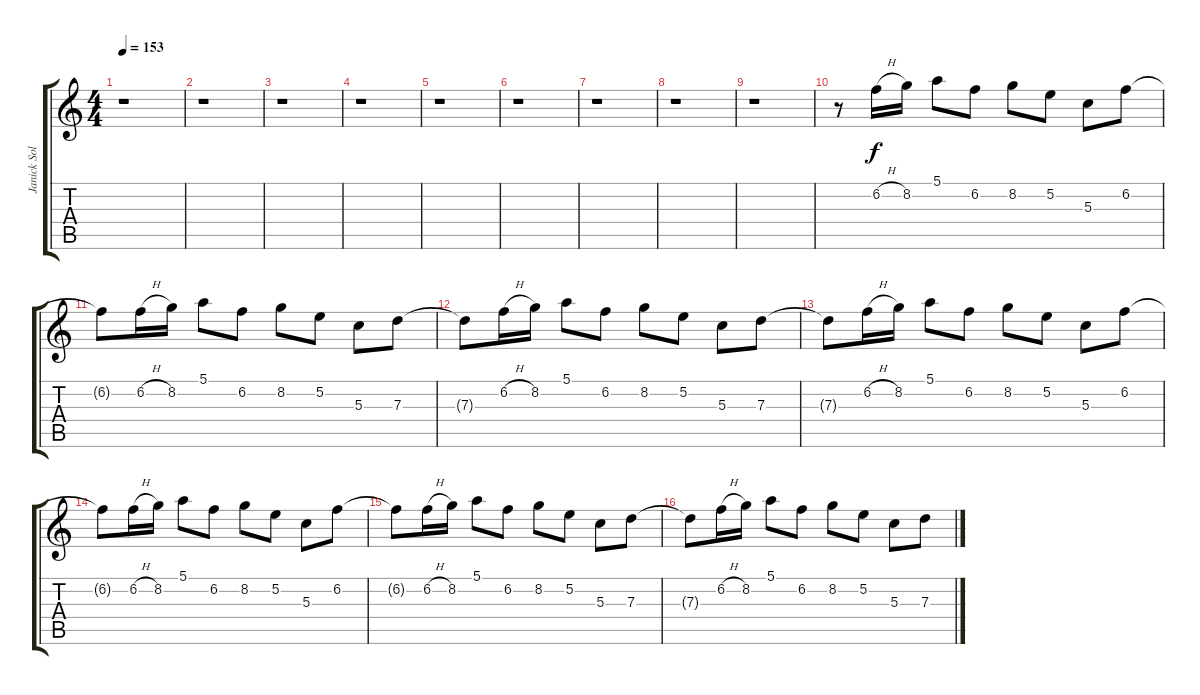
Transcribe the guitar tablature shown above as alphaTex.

\track ("Janick Solo" "Janick Sol") {instrument distortionguitar}
\staff {score tabs}
\tuning (E4 B3 G3 D3 A2 E2) {hide}
\ts (4 4)
\tempo 153
\clef g2
\ks c
r.1{dy f} |
r.1 |
r.1 |
r.1 |
r.1 |
r.1 |
r.1 |
r.1 |
r.1 |
r.8 6.2{h}.16 8.2.16 5.1.8 6.2.8 8.2.8 5.2.8 5.3.8 6.2.8 |
6.2{t}.8 6.2{h}.16 8.2.16 5.1.8 6.2.8 8.2.8 5.2.8 5.3.8 7.3.8 |
7.3{t}.8 6.2{h}.16 8.2.16 5.1.8 6.2.8 8.2.8 5.2.8 5.3.8 7.3.8 |
7.3{t}.8 6.2{h}.16 8.2.16 5.1.8 6.2.8 8.2.8 5.2.8 5.3.8 6.2.8 |
6.2{t}.8 6.2{h}.16 8.2.16 5.1.8 6.2.8 8.2.8 5.2.8 5.3.8 6.2.8 |
6.2{t}.8 6.2{h}.16 8.2.16 5.1.8 6.2.8 8.2.8 5.2.8 5.3.8 7.3.8 |
7.3{t}.8 6.2{h}.16 8.2.16 5.1.8 6.2.8 8.2.8 5.2.8 5.3.8 7.3.8
